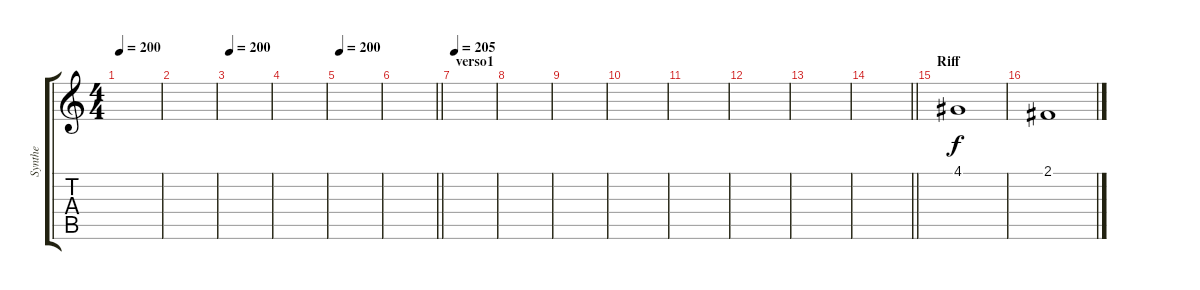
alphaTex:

\track ("Synthe" "Synthe") {instrument gunshot}
\staff {score tabs}
\tuning (E4 B3 G3 D3 A2 E2) {hide}
\ts (4 4)
\tempo 200
\clef g2
\ks c
|
|
\tempo 200
|
|
\tempo 200
|
\barLineRight lightlight
|
\section ("" "verso1")
\tempo 205
|
|
|
|
|
|
|
\barLineRight lightlight
|
\section ("" "Riff")
4.1.1 |
2.1.1
